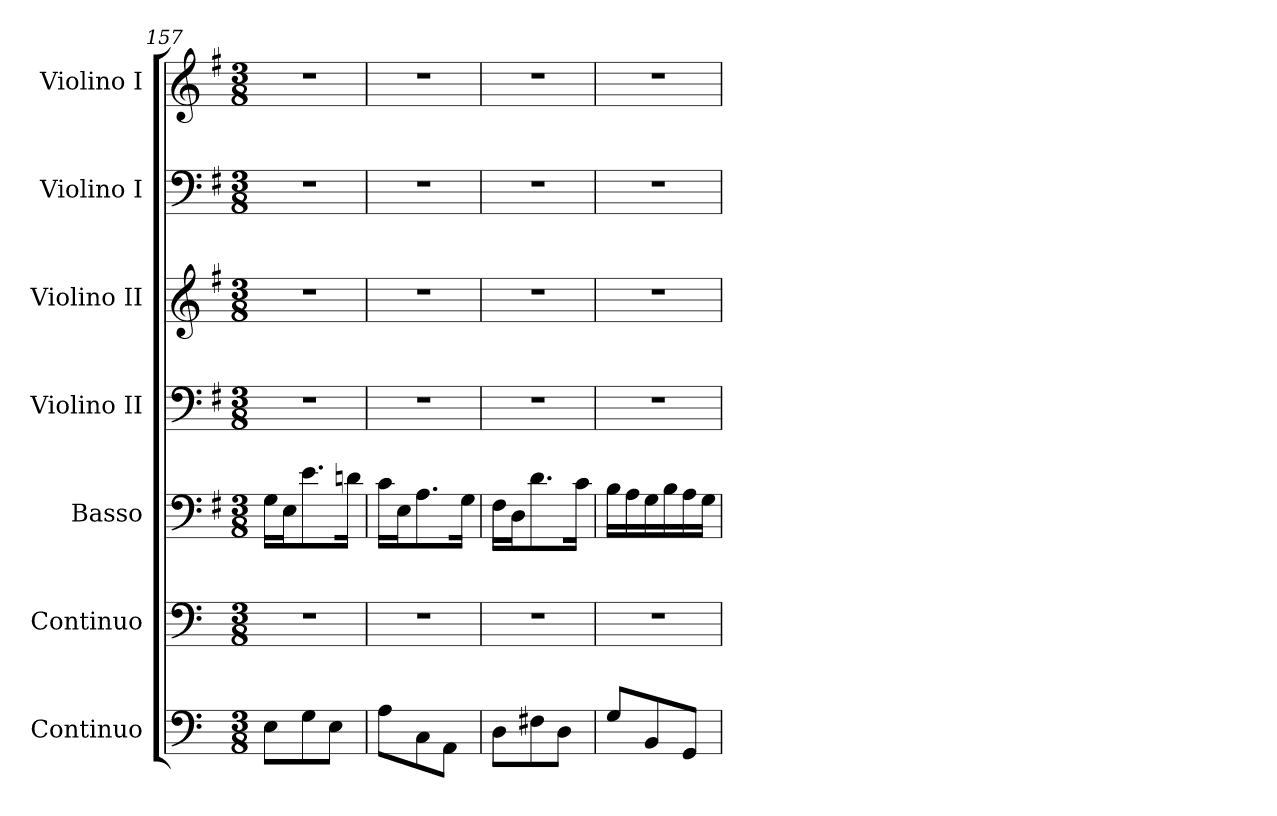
**kern	**kern	**kern	**kern	**kern	**kern	**kern
*part7	*part6	*part5	*part4	*part3	*part2	*part1
*staff7	*staff6	*staff5	*staff4	*staff3	*staff2	*staff1
*I"Continuo	*I"Continuo	*I"Basso	*I"Violino II	*I"Violino II	*I"Violino I	*I"Violino I
*	*	*I'B.	*I'Vln. II	*I'Vln. II	*I'Vln. I	*I'Vln. I
*clefF4	*clefF4	*clefF4	*clefF4	*clefG2	*clefF4	*clefG2
*k[]	*k[]	*k[f#]	*k[f#]	*k[f#]	*k[f#]	*k[f#]
*a:	*a:	*e:	*e:	*e:	*e:	*e:
*M3/8	*M3/8	*M3/8	*M3/8	*M3/8	*M3/8	*M3/8
=157	=157	=157	=157	=157	=157	=157
!	!LO:N:vis=1	!	!LO:N:vis=1	!LO:N:vis=1	!LO:N:vis=1	!LO:N:vis=1
8Ei\L	4.r	16Gi\LL	4.r	4.r	4.r	4.r
.	.	16Ei\J	.	.	.	.
8Gi\	.	8.ei\	.	.	.	.
8Ei\J	.	.	.	.	.	.
.	.	16dni\Jk	.	.	.	.
=158	=158	=158	=158	=158	=158	=158
!	!LO:N:vis=1	!	!LO:N:vis=1	!LO:N:vis=1	!LO:N:vis=1	!LO:N:vis=1
8Ai\L	4.r	16ci\LL	4.r	4.r	4.r	4.r
.	.	16Ei\J	.	.	.	.
8Ci\	.	8.Ai\	.	.	.	.
8AAi\J	.	.	.	.	.	.
.	.	16Gi\Jk	.	.	.	.
=159	=159	=159	=159	=159	=159	=159
!	!LO:N:vis=1	!	!LO:N:vis=1	!LO:N:vis=1	!LO:N:vis=1	!LO:N:vis=1
8Di\L	4.r	16F#i\LL	4.r	4.r	4.r	4.r
.	.	16Di\J	.	.	.	.
8F#i\	.	8.di\	.	.	.	.
8Di\J	.	.	.	.	.	.
.	.	16ci\Jk	.	.	.	.
=160	=160	=160	=160	=160	=160	=160
!	!LO:N:vis=1	!	!LO:N:vis=1	!LO:N:vis=1	!LO:N:vis=1	!LO:N:vis=1
8Gi/L	4.r	16Bi\LL	4.r	4.r	4.r	4.r
.	.	16Ai\	.	.	.	.
8BBi/	.	16Gi\	.	.	.	.
.	.	16Bi\	.	.	.	.
8GGi/J	.	16Ai\	.	.	.	.
.	.	16Gi\JJ	.	.	.	.
=	=	=	=	=	=	=
*-	*-	*-	*-	*-	*-	*-
